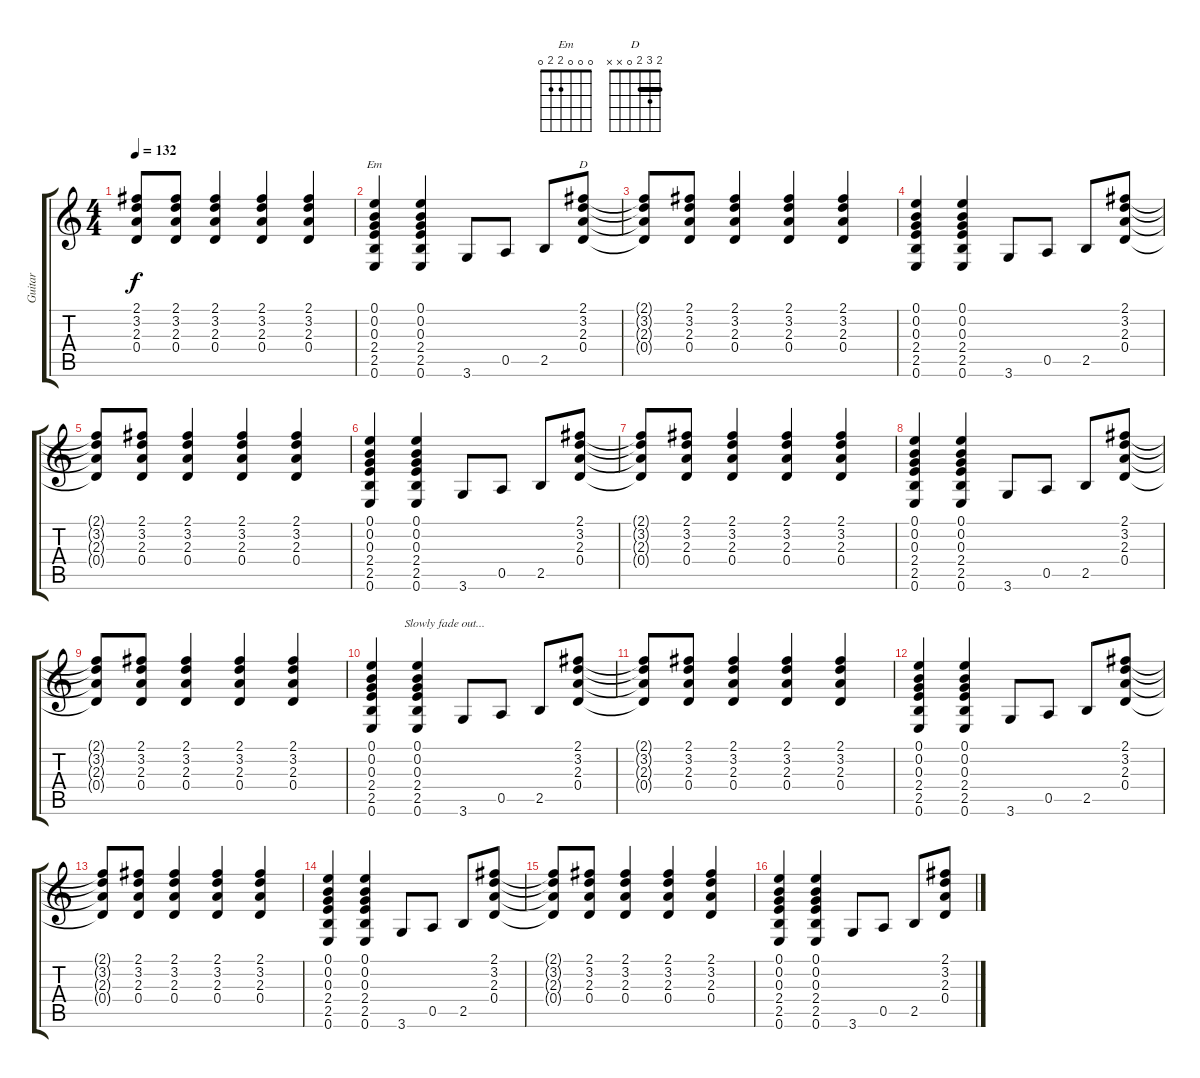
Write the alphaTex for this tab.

\track ("Guitar" "Guitar") {instrument distortionguitar}
\staff {score tabs}
\tuning (E4 B3 G3 D3 A2 E2) {hide}
\chord ("Em" 0 0 0 2 2 0)
\chord ("D" 2 3 2 0 x x) {barre 2}
\ts (4 4)
\tempo 132
\clef g2
\ks c
(2.1{t} 3.2{t} 2.3{t} 0.4{t}).8{dy f} (2.1 3.2 2.3 0.4).8 (2.1 3.2 2.3 0.4).4 (2.1 3.2 2.3 0.4).4 (2.1 3.2 2.3 0.4).4 |
(0.1 0.2 0.3 2.4 2.5 0.6).4{ch "Em"} (0.1 0.2 0.3 2.4 2.5 0.6).4 3.6.8 0.5.8 2.5.8 (2.1 3.2 2.3 0.4).8{ch "D"} |
(2.1{t} 3.2{t} 2.3{t} 0.4{t}).8 (2.1 3.2 2.3 0.4).8 (2.1 3.2 2.3 0.4).4 (2.1 3.2 2.3 0.4).4 (2.1 3.2 2.3 0.4).4 |
(0.1 0.2 0.3 2.4 2.5 0.6).4 (0.1 0.2 0.3 2.4 2.5 0.6).4 3.6.8 0.5.8 2.5.8 (2.1 3.2 2.3 0.4).8 |
(2.1{t} 3.2{t} 2.3{t} 0.4{t}).8 (2.1 3.2 2.3 0.4).8 (2.1 3.2 2.3 0.4).4 (2.1 3.2 2.3 0.4).4 (2.1 3.2 2.3 0.4).4 |
(0.1 0.2 0.3 2.4 2.5 0.6).4 (0.1 0.2 0.3 2.4 2.5 0.6).4 3.6.8 0.5.8 2.5.8 (2.1 3.2 2.3 0.4).8 |
(2.1{t} 3.2{t} 2.3{t} 0.4{t}).8 (2.1 3.2 2.3 0.4).8 (2.1 3.2 2.3 0.4).4 (2.1 3.2 2.3 0.4).4 (2.1 3.2 2.3 0.4).4 |
(0.1 0.2 0.3 2.4 2.5 0.6).4 (0.1 0.2 0.3 2.4 2.5 0.6).4 3.6.8 0.5.8 2.5.8 (2.1 3.2 2.3 0.4).8 |
(2.1{t} 3.2{t} 2.3{t} 0.4{t}).8 (2.1 3.2 2.3 0.4).8 (2.1 3.2 2.3 0.4).4 (2.1 3.2 2.3 0.4).4 (2.1 3.2 2.3 0.4).4 |
(0.1 0.2 0.3 2.4 2.5 0.6).4{txt "           Slowly fade out..."} (0.1 0.2 0.3 2.4 2.5 0.6).4 3.6.8 0.5.8 2.5.8 (2.1 3.2 2.3 0.4).8 |
(2.1{t} 3.2{t} 2.3{t} 0.4{t}).8 (2.1 3.2 2.3 0.4).8 (2.1 3.2 2.3 0.4).4 (2.1 3.2 2.3 0.4).4 (2.1 3.2 2.3 0.4).4 |
(0.1 0.2 0.3 2.4 2.5 0.6).4 (0.1 0.2 0.3 2.4 2.5 0.6).4 3.6.8 0.5.8 2.5.8 (2.1 3.2 2.3 0.4).8 |
(2.1{t} 3.2{t} 2.3{t} 0.4{t}).8 (2.1 3.2 2.3 0.4).8 (2.1 3.2 2.3 0.4).4 (2.1 3.2 2.3 0.4).4 (2.1 3.2 2.3 0.4).4 |
(0.1 0.2 0.3 2.4 2.5 0.6).4 (0.1 0.2 0.3 2.4 2.5 0.6).4 3.6.8 0.5.8 2.5.8 (2.1 3.2 2.3 0.4).8 |
(2.1{t} 3.2{t} 2.3{t} 0.4{t}).8 (2.1 3.2 2.3 0.4).8 (2.1 3.2 2.3 0.4).4 (2.1 3.2 2.3 0.4).4 (2.1 3.2 2.3 0.4).4 |
(0.1 0.2 0.3 2.4 2.5 0.6).4 (0.1 0.2 0.3 2.4 2.5 0.6).4 3.6.8 0.5.8 2.5.8 (2.1 3.2 2.3 0.4).8
